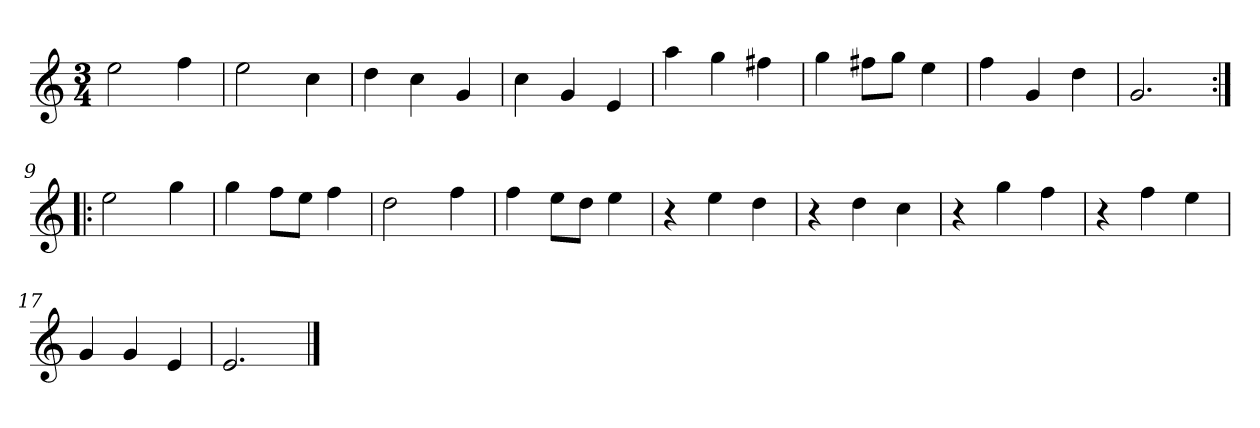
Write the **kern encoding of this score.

**kern
*part1
*staff1
*clefG2
*k[]
*C:
*M3/4
*MM120
=1
2ee
4ff
=2
2ee
4cc
=3
4dd
4cc
4g
=4
4cc
4g
4e
=5
4aa
4gg
4ff#X
=6
4gg
8ff#X\L
8gg\J
4ee
=7
4ff
4g
4dd
=8
2.g
=9:|!|:
2ee
4gg
=10
4gg
8ff\L
8ee\J
4ff
=11
2dd
4ff
=12
4ff
8ee\L
8dd\J
4ee
=13
4r
4ee
4dd
=14
4r
4dd
4cc
=15
4r
4gg
4ff
=16
4r
4ff
4ee
=17
4g
4g
4e
=18
2.e
==
*-
